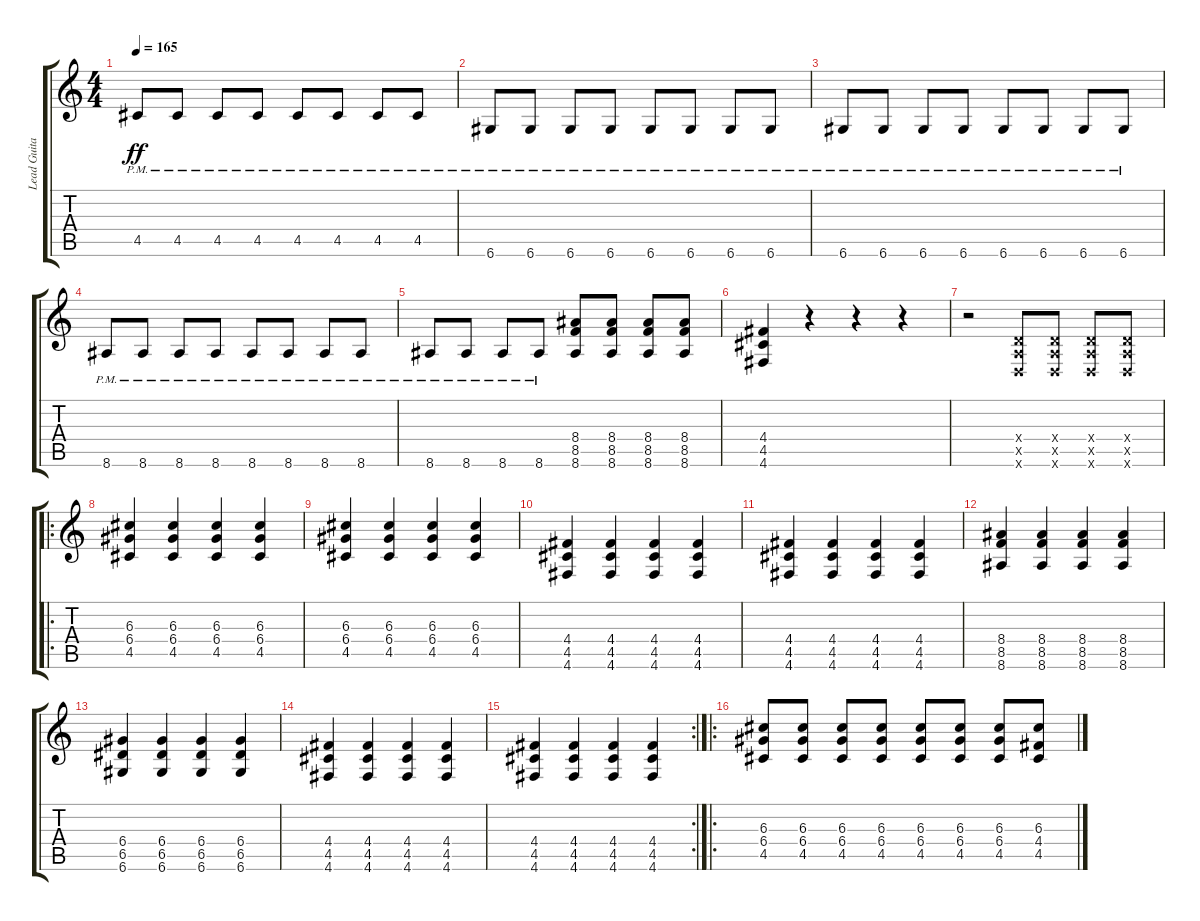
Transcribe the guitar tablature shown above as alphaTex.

\track ("Lead Guitar" "Lead Guita") {instrument distortionguitar}
\staff {score tabs}
\tuning (E4 B3 G3 D3 A2 D2) {hide}
\ts (4 4)
\tempo 165
\clef g2
\ks c
4.5{pm}.8{dy ff} 4.5{pm}.8 4.5{pm}.8 4.5{pm}.8 4.5{pm}.8 4.5{pm}.8 4.5{pm}.8 4.5{pm}.8 |
6.6{pm}.8 6.6{pm}.8 6.6{pm}.8 6.6{pm}.8 6.6{pm}.8 6.6{pm}.8 6.6{pm}.8 6.6{pm}.8 |
6.6{pm}.8 6.6{pm}.8 6.6{pm}.8 6.6{pm}.8 6.6{pm}.8 6.6{pm}.8 6.6{pm}.8 6.6{pm}.8 |
8.6{pm}.8 8.6{pm}.8 8.6{pm}.8 8.6{pm}.8 8.6{pm}.8 8.6{pm}.8 8.6{pm}.8 8.6{pm}.8 |
8.6{pm}.8 8.6{pm}.8 8.6{pm}.8 8.6{pm}.8 (8.4 8.5 8.6).8 (8.4 8.5 8.6).8 (8.4 8.5 8.6).8 (8.4 8.5 8.6).8 |
(4.4 4.5 4.6).4 r.4 r.4 r.4 |
r.2 (0.4{x} 0.5{x} 0.6{x}).8 (0.4{x} 0.5{x} 0.6{x}).8 (0.4{x} 0.5{x} 0.6{x}).8 (0.4{x} 0.5{x} 0.6{x}).8 |
\ro
(6.3 6.4 4.5).4 (6.3 6.4 4.5).4 (6.3 6.4 4.5).4 (6.3 6.4 4.5).4 |
(6.3 6.4 4.5).4 (6.3 6.4 4.5).4 (6.3 6.4 4.5).4 (6.3 6.4 4.5).4 |
(4.4 4.5 4.6).4 (4.4 4.5 4.6).4 (4.4 4.5 4.6).4 (4.4 4.5 4.6).4 |
(4.4 4.5 4.6).4 (4.4 4.5 4.6).4 (4.4 4.5 4.6).4 (4.4 4.5 4.6).4 |
(8.4 8.5 8.6).4 (8.4 8.5 8.6).4 (8.4 8.5 8.6).4 (8.4 8.5 8.6).4 |
(6.4 6.5 6.6).4 (6.4 6.5 6.6).4 (6.4 6.5 6.6).4 (6.4 6.5 6.6).4 |
(4.4 4.5 4.6).4 (4.4 4.5 4.6).4 (4.4 4.5 4.6).4 (4.4 4.5 4.6).4 |
\rc 2
(4.4 4.5 4.6).4 (4.4 4.5 4.6).4 (4.4 4.5 4.6).4 (4.4 4.5 4.6).4 |
\ro
(6.3 6.4 4.5).8 (6.3 6.4 4.5).8 (6.3 6.4 4.5).8 (6.3 6.4 4.5).8 (6.3 6.4 4.5).8 (6.3 6.4 4.5).8 (6.3 6.4 4.5).8 (6.3 4.4 4.5).8
